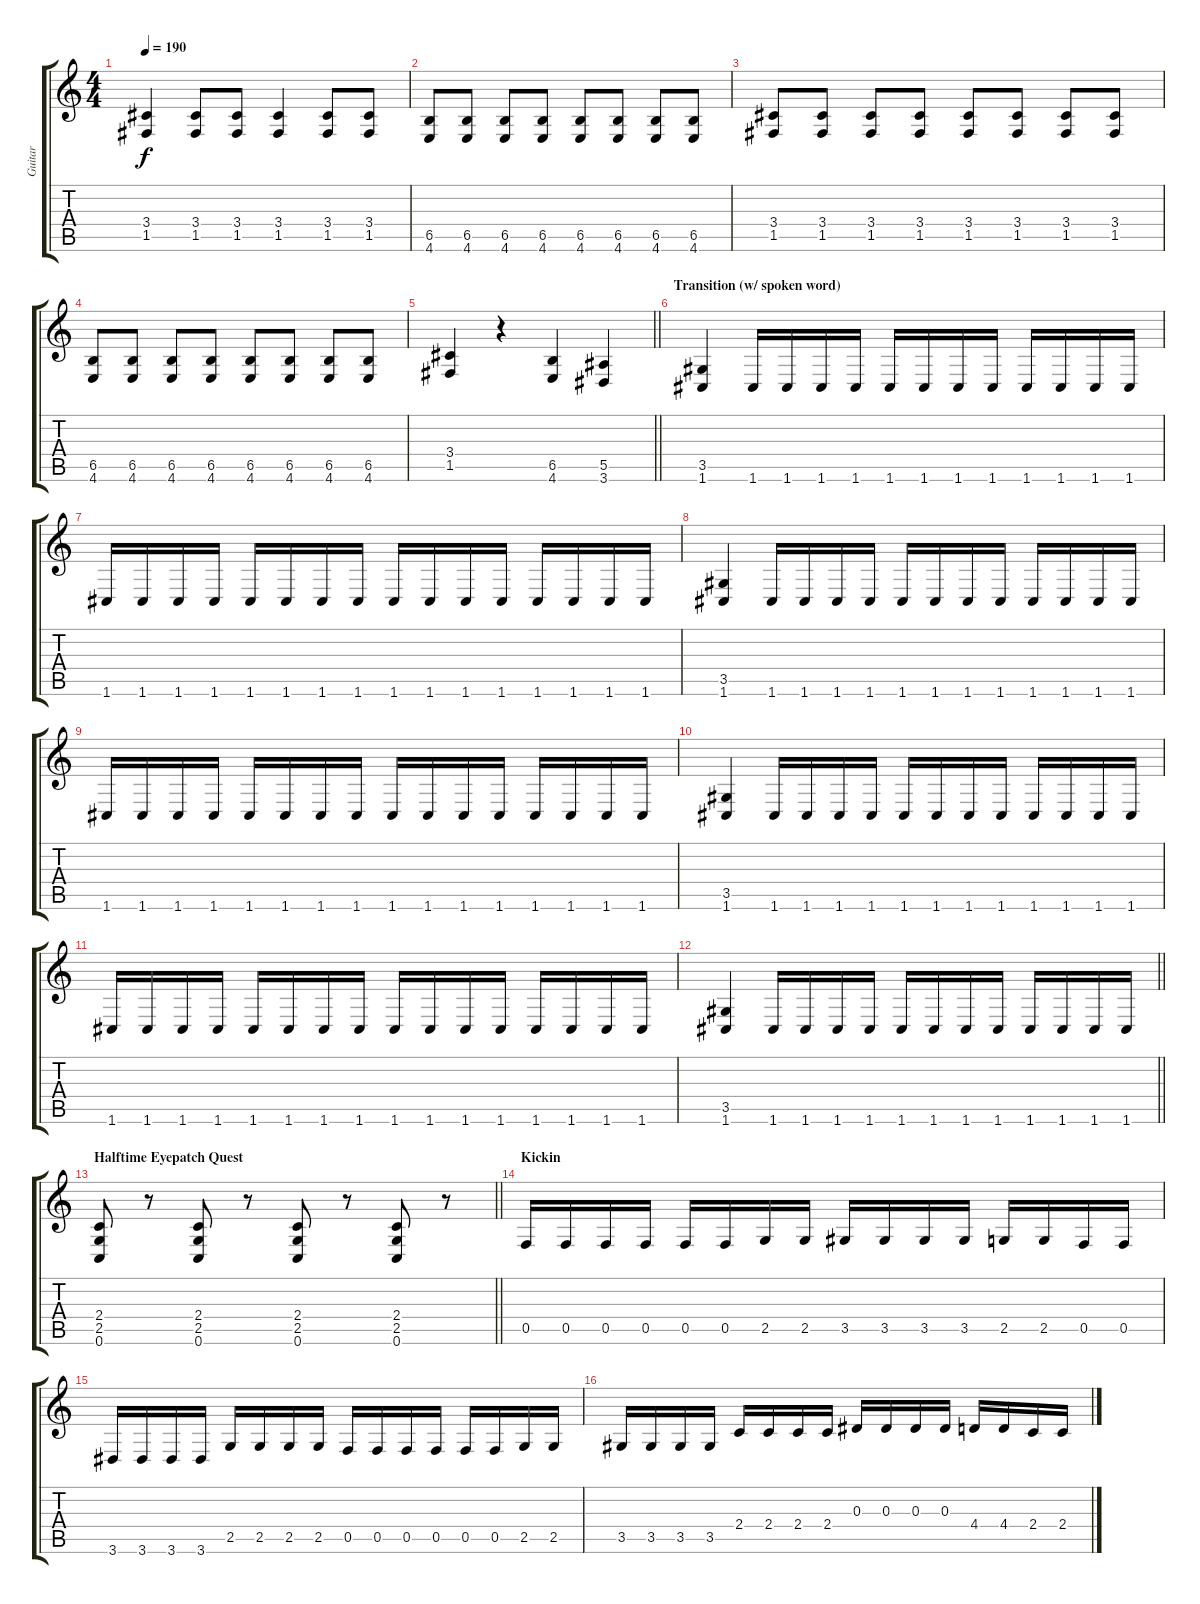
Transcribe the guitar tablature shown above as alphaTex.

\track ("Guitar" "Guitar") {instrument distortionguitar}
\staff {score tabs}
\tuning (C4 G3 Eb3 Bb2 F2 C2) {hide}
\ts (4 4)
\tempo 190
\clef g2
\ks c
(3.4 1.5).4{dy f} (3.4 1.5).8 (3.4 1.5).8 (3.4 1.5).4 (3.4 1.5).8 (3.4 1.5).8 |
(6.5 4.6).8 (6.5 4.6).8 (6.5 4.6).8 (6.5 4.6).8 (6.5 4.6).8 (6.5 4.6).8 (6.5 4.6).8 (6.5 4.6).8 |
(3.4 1.5).8 (3.4 1.5).8 (3.4 1.5).8 (3.4 1.5).8 (3.4 1.5).8 (3.4 1.5).8 (3.4 1.5).8 (3.4 1.5).8 |
(6.5 4.6).8 (6.5 4.6).8 (6.5 4.6).8 (6.5 4.6).8 (6.5 4.6).8 (6.5 4.6).8 (6.5 4.6).8 (6.5 4.6).8 |
\barLineRight lightlight
(3.4 1.5).4 r.4 (6.5 4.6).4 (5.5 3.6).4 |
\section ("" "Transition (w/ spoken word) ")
(3.5 1.6).4 1.6.16 1.6.16 1.6.16 1.6.16 1.6.16 1.6.16 1.6.16 1.6.16 1.6.16 1.6.16 1.6.16 1.6.16 |
1.6.16 1.6.16 1.6.16 1.6.16 1.6.16 1.6.16 1.6.16 1.6.16 1.6.16 1.6.16 1.6.16 1.6.16 1.6.16 1.6.16 1.6.16 1.6.16 |
(3.5 1.6).4 1.6.16 1.6.16 1.6.16 1.6.16 1.6.16 1.6.16 1.6.16 1.6.16 1.6.16 1.6.16 1.6.16 1.6.16 |
1.6.16 1.6.16 1.6.16 1.6.16 1.6.16 1.6.16 1.6.16 1.6.16 1.6.16 1.6.16 1.6.16 1.6.16 1.6.16 1.6.16 1.6.16 1.6.16 |
(3.5 1.6).4 1.6.16 1.6.16 1.6.16 1.6.16 1.6.16 1.6.16 1.6.16 1.6.16 1.6.16 1.6.16 1.6.16 1.6.16 |
1.6.16 1.6.16 1.6.16 1.6.16 1.6.16 1.6.16 1.6.16 1.6.16 1.6.16 1.6.16 1.6.16 1.6.16 1.6.16 1.6.16 1.6.16 1.6.16 |
\barLineRight lightlight
(3.5 1.6).4 1.6.16 1.6.16 1.6.16 1.6.16 1.6.16 1.6.16 1.6.16 1.6.16 1.6.16 1.6.16 1.6.16 1.6.16 |
\section ("" "Halftime Eyepatch Quest")
\barLineRight lightlight
(2.4 2.5 0.6).8 r.8 (2.4 2.5 0.6).8 r.8 (2.4 2.5 0.6).8 r.8 (2.4 2.5 0.6).8 r.8 |
\section ("" "Kickin")
0.5.16 0.5.16 0.5.16 0.5.16 0.5.16 0.5.16 2.5.16 2.5.16 3.5.16 3.5.16 3.5.16 3.5.16 2.5.16 2.5.16 0.5.16 0.5.16 |
3.6.16 3.6.16 3.6.16 3.6.16 2.5.16 2.5.16 2.5.16 2.5.16 0.5.16 0.5.16 0.5.16 0.5.16 0.5.16 0.5.16 2.5.16 2.5.16 |
3.5.16 3.5.16 3.5.16 3.5.16 2.4.16 2.4.16 2.4.16 2.4.16 0.3.16 0.3.16 0.3.16 0.3.16 4.4.16 4.4.16 2.4.16 2.4.16
